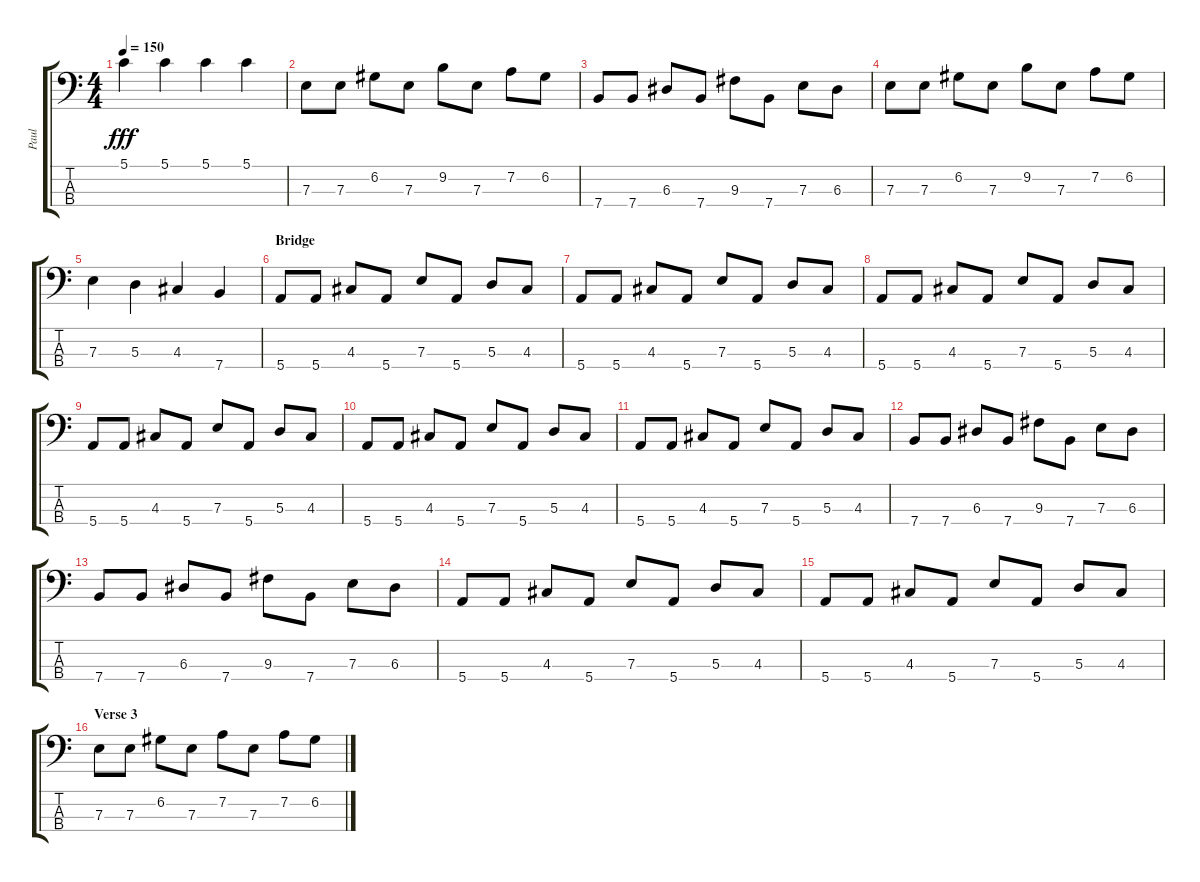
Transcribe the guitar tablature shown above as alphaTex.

\track ("Paul" "Paul") {instrument electricbassfinger}
\staff {score tabs}
\tuning (G2 D2 A1 E1) {hide}
\ts (4 4)
\tempo 150
\clef f4
\ks c
5.1.4{dy fff} 5.1.4 5.1.4 5.1.4 |
7.3.8 7.3.8 6.2.8 7.3.8 9.2.8 7.3.8 7.2.8 6.2.8 |
7.4.8 7.4.8 6.3.8 7.4.8 9.3.8 7.4.8 7.3.8 6.3.8 |
7.3.8 7.3.8 6.2.8 7.3.8 9.2.8 7.3.8 7.2.8 6.2.8 |
7.3.4 5.3.4 4.3.4 7.4.4 |
\section ("" "Bridge")
5.4.8 5.4.8 4.3.8 5.4.8 7.3.8 5.4.8 5.3.8 4.3.8 |
5.4.8 5.4.8 4.3.8 5.4.8 7.3.8 5.4.8 5.3.8 4.3.8 |
5.4.8 5.4.8 4.3.8 5.4.8 7.3.8 5.4.8 5.3.8 4.3.8 |
5.4.8 5.4.8 4.3.8 5.4.8 7.3.8 5.4.8 5.3.8 4.3.8 |
5.4.8 5.4.8 4.3.8 5.4.8 7.3.8 5.4.8 5.3.8 4.3.8 |
5.4.8 5.4.8 4.3.8 5.4.8 7.3.8 5.4.8 5.3.8 4.3.8 |
7.4.8 7.4.8 6.3.8 7.4.8 9.3.8 7.4.8 7.3.8 6.3.8 |
7.4.8 7.4.8 6.3.8 7.4.8 9.3.8 7.4.8 7.3.8 6.3.8 |
5.4.8 5.4.8 4.3.8 5.4.8 7.3.8 5.4.8 5.3.8 4.3.8 |
5.4.8 5.4.8 4.3.8 5.4.8 7.3.8 5.4.8 5.3.8 4.3.8 |
\section ("" "Verse 3")
7.3.8 7.3.8 6.2.8 7.3.8 7.2.8 7.3.8 7.2.8 6.2.8
